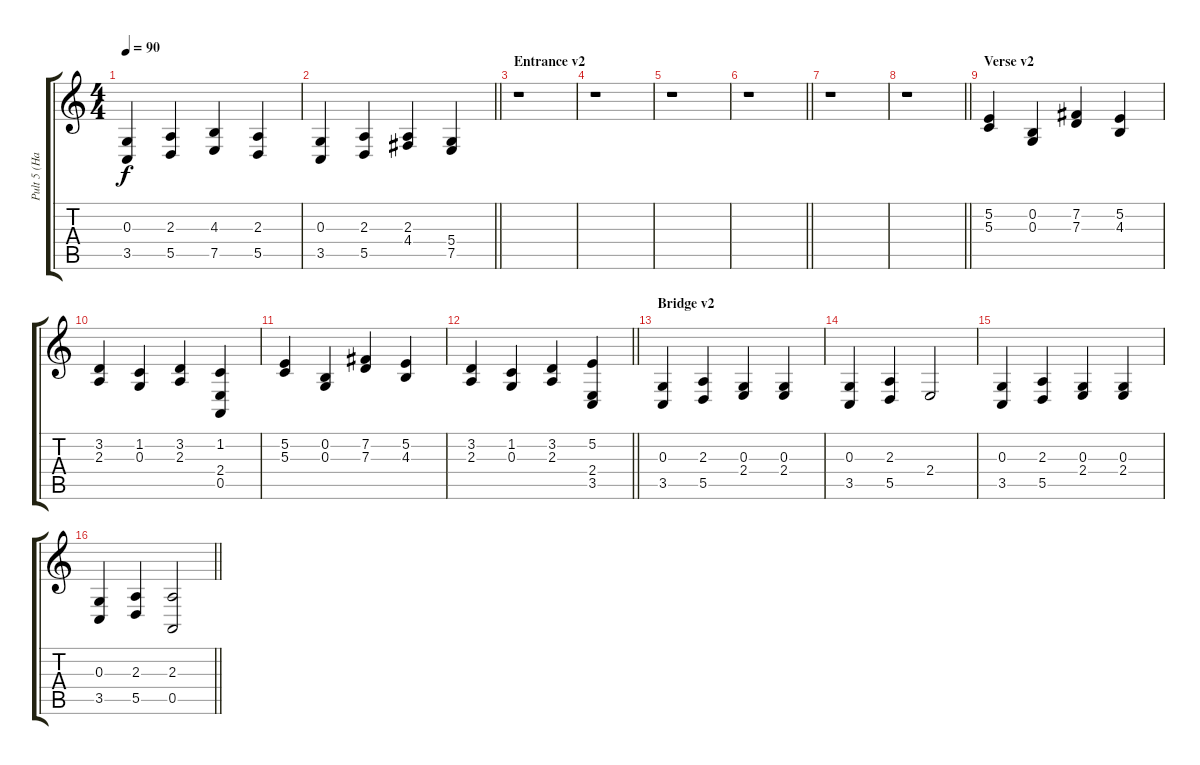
\track ("Pult 5 (Harp)" "Pult 5 (Ha") {instrument orchestralharp}
\staff {score tabs}
\tuning (E4 B3 G3 D3 A2 E2) {hide}
\ts (4 4)
\tempo 90
\clef g2
\ks c
(0.3 3.5).4{dy f} (2.3 5.5).4 (4.3 7.5).4 (2.3 5.5).4 |
\barLineRight lightlight
(0.3 3.5).4 (2.3 5.5).4 (2.3 4.4).4 (5.4 7.5).4 |
\section ("" "Entrance v2")
r.1 |
r.1 |
r.1 |
\barLineRight lightlight
r.1 |
r.1 |
\barLineRight lightlight
r.1 |
\section ("" "Verse v2")
(5.2 5.3).4 (0.2 0.3).4 (7.2 7.3).4 (5.2 4.3).4 |
(3.2 2.3).4 (1.2 0.3).4 (3.2 2.3).4 (1.2 2.4 0.5).4 |
(5.2 5.3).4 (0.2 0.3).4 (7.2 7.3).4 (5.2 4.3).4 |
\barLineRight lightlight
(3.2 2.3).4 (1.2 0.3).4 (3.2 2.3).4 (5.2 2.4 3.5).4 |
\section ("" "Bridge v2")
(0.3 3.5).4 (2.3 5.5).4 (0.3 2.4).4 (0.3 2.4).4 |
(0.3 3.5).4 (2.3 5.5).4 2.4.2 |
(0.3 3.5).4 (2.3 5.5).4 (0.3 2.4).4 (0.3 2.4).4 |
\barLineRight lightlight
(0.3 3.5).4 (2.3 5.5).4 (2.3 0.5).2
